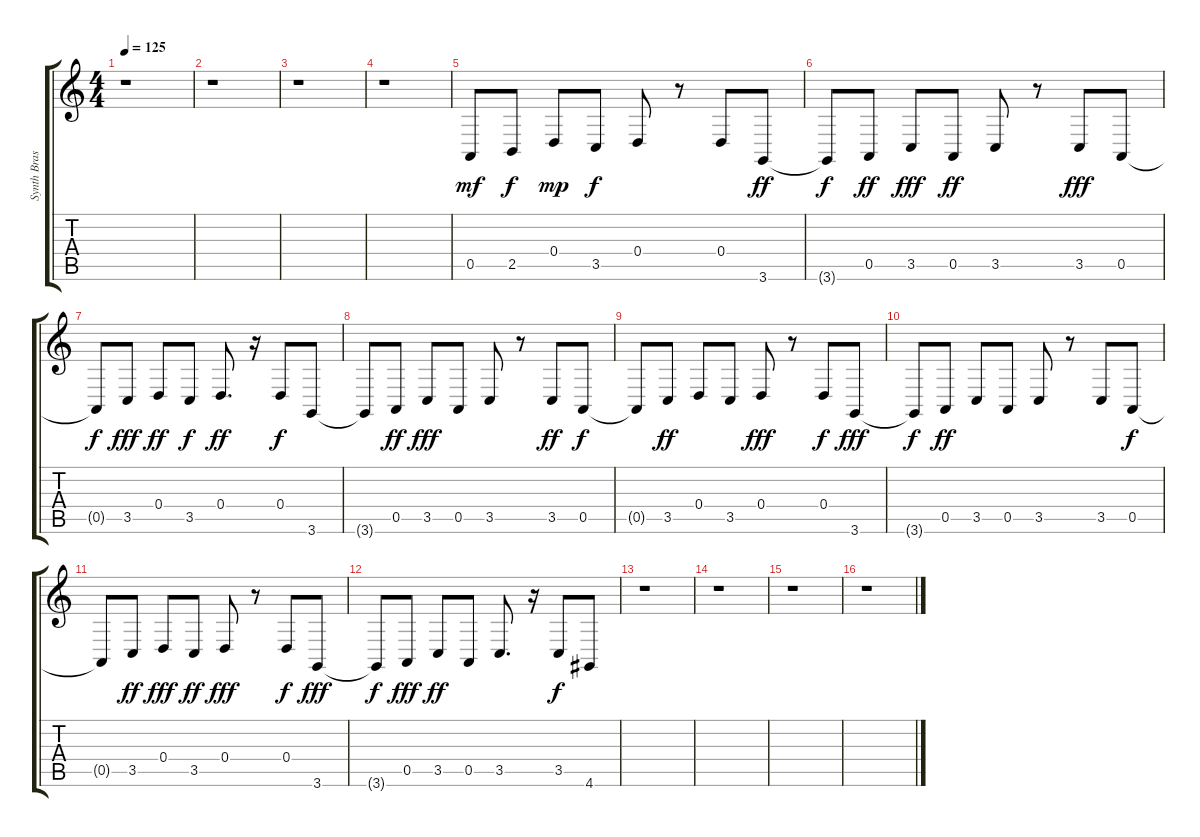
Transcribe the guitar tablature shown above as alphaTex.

\track ("Synth Brass 1" "Synth Bras") {instrument synthbrass1}
\staff {score tabs}
\tuning (E4 B3 G3 D3 A2 E2) {hide}
\ts (4 4)
\tempo 125
\clef g2
\ks c
r.1{dy mf} |
r.1 |
r.1 |
r.1 |
0.5.8 2.5.8{dy f} 0.4.8{dy mp} 3.5.8{dy f} 0.4.8 r.8 0.4.8 3.6.8{dy ff} |
3.6{t}.8{dy f} 0.5.8{dy ff} 3.5.8{dy fff} 0.5.8{dy ff} 3.5.8 r.8 3.5.8{dy fff} 0.5.8 |
0.5{t}.8{dy f} 3.5.8{dy fff} 0.4.8{dy ff} 3.5.8{dy f} 0.4.8{d dy ff} r.16 0.4.8{dy f} 3.6.8 |
3.6{t}.8 0.5.8{dy ff} 3.5.8{dy fff} 0.5.8 3.5.8 r.8 3.5.8{dy ff} 0.5.8{dy f} |
0.5{t}.8 3.5.8{dy ff} 0.4.8 3.5.8 0.4.8{dy fff} r.8 0.4.8{dy f} 3.6.8{dy fff} |
3.6{t}.8{dy f} 0.5.8{dy ff} 3.5.8 0.5.8 3.5.8 r.8 3.5.8 0.5.8{dy f} |
0.5{t}.8 3.5.8{dy ff} 0.4.8{dy fff} 3.5.8{dy ff} 0.4.8{dy fff} r.8 0.4.8{dy f} 3.6.8{dy fff} |
3.6{t}.8{dy f} 0.5.8{dy fff} 3.5.8{dy ff} 0.5.8 3.5.8{d} r.16 3.5.8{dy f} 4.6.8 |
r.1 |
r.1 |
r.1 |
r.1
